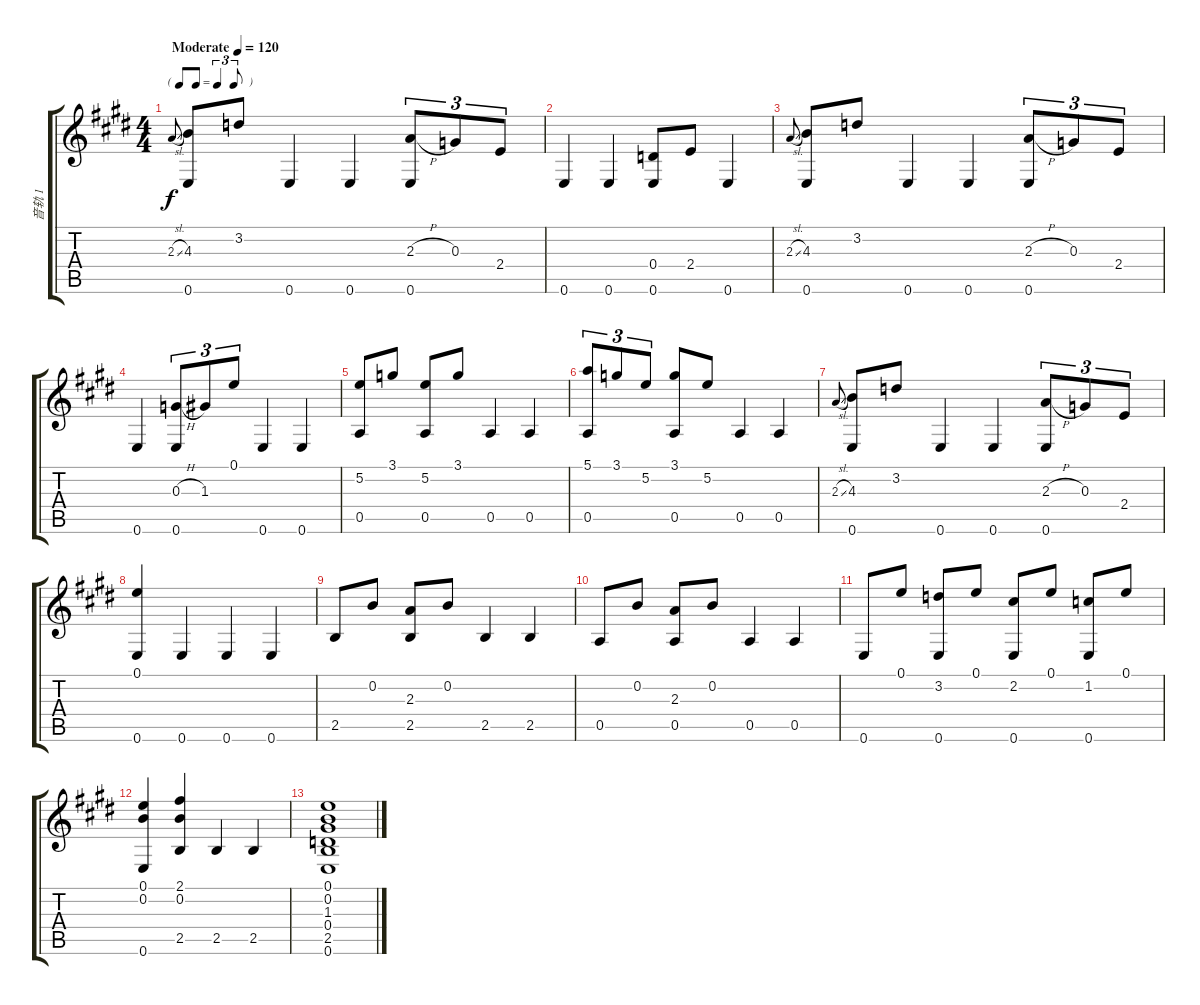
\track ("音轨 1" "音轨 1") {instrument acousticguitarsteel}
\staff {score tabs}
\tuning (E4 B3 G3 D3 A2 E2) {hide}
\ts (4 4)
\tf triplet8th
\tempo (120 "Moderate")
\clef g2
\ks e
2.3{sl}.8{gr onbeat dy f instrument acousticguitarsteel} (4.3 0.6).8 3.2.8 0.6.4 0.6.4 (2.3{h} 0.6).8{tu (3 2)} 0.3.8{tu (3 2)} 2.4.8{tu (3 2)} |
0.6.4 0.6.4 (0.4 0.6).8 2.4.8 0.6.4 |
2.3{sl}.8{gr onbeat} (4.3 0.6).8 3.2.8 0.6.4 0.6.4 (2.3{h} 0.6).8{tu (3 2)} 0.3.8{tu (3 2)} 2.4.8{tu (3 2)} |
0.6.4 (0.3{h} 0.6).8{tu (3 2)} 1.3.8{tu (3 2)} 0.1.8{tu (3 2)} 0.6.4 0.6.4 |
(5.2 0.5).8 3.1.8 (5.2 0.5).8 3.1.8 0.5.4 0.5.4 |
(5.1 0.5).8{tu (3 2)} 3.1.8{tu (3 2)} 5.2.8{tu (3 2)} (3.1 0.5).8 5.2.8 0.5.4 0.5.4 |
2.3{sl}.8{gr onbeat} (4.3 0.6).8 3.2.8 0.6.4 0.6.4 (2.3{h} 0.6).8{tu (3 2)} 0.3.8{tu (3 2)} 2.4.8{tu (3 2)} |
(0.1 0.6).4 0.6.4 0.6.4 0.6.4 |
2.5.8 0.2.8 (2.3 2.5).8 0.2.8 2.5.4 2.5.4 |
0.5.8 0.2.8 (2.3 0.5).8 0.2.8 0.5.4 0.5.4 |
0.6.8 0.1.8 (3.2 0.6).8 0.1.8 (2.2 0.6).8 0.1.8 (1.2 0.6).8 0.1.8 |
(0.1 0.2 0.6).4 (2.1 0.2 2.5).4 2.5.4 2.5.4 |
(0.1 0.2 1.3 0.4 2.5 0.6).1
